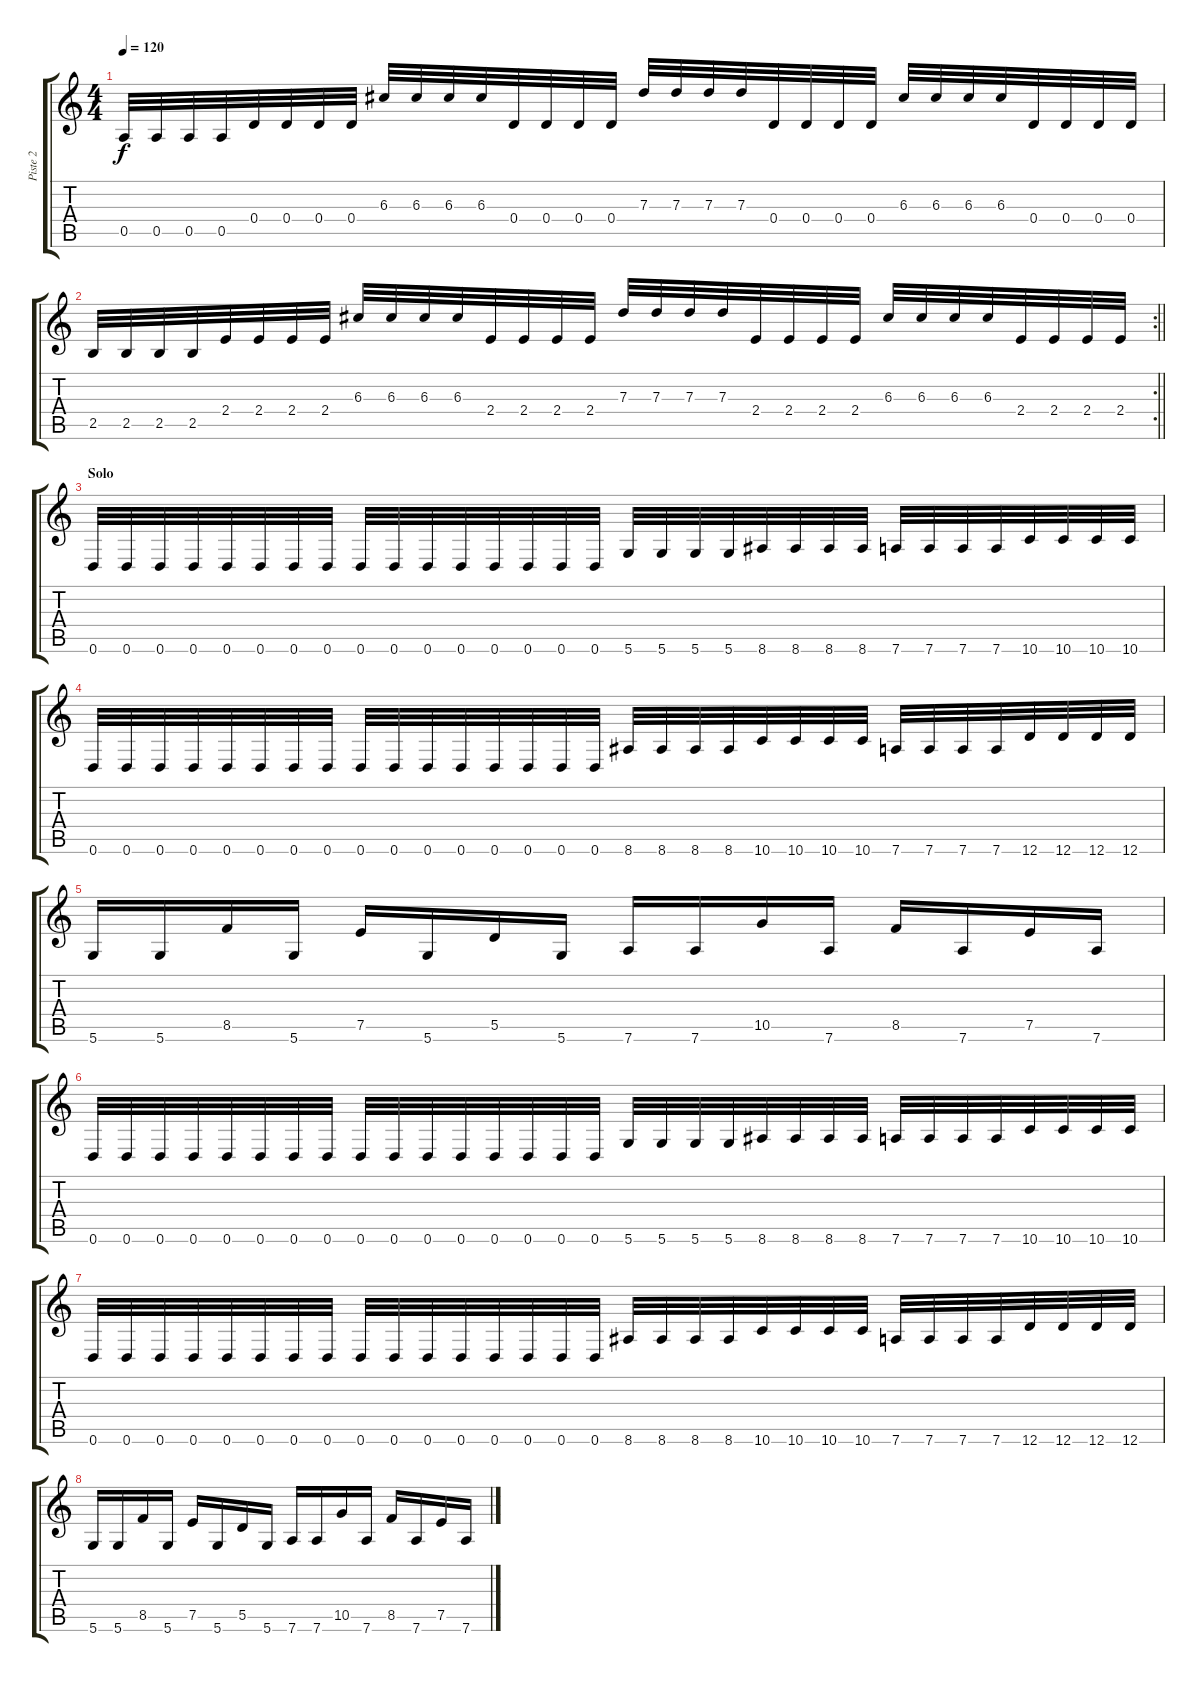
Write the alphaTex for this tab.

\track ("Piste 2" "Piste 2") {instrument overdrivenguitar}
\staff {score tabs}
\tuning (E4 B3 G3 D3 A2 D2) {hide}
\ts (4 4)
\tempo 120
\clef g2
\ks c
0.5.32{dy f} 0.5.32 0.5.32 0.5.32 0.4.32 0.4.32 0.4.32 0.4.32 6.3.32 6.3.32 6.3.32 6.3.32 0.4.32 0.4.32 0.4.32 0.4.32 7.3.32 7.3.32 7.3.32 7.3.32 0.4.32 0.4.32 0.4.32 0.4.32 6.3.32 6.3.32 6.3.32 6.3.32 0.4.32 0.4.32 0.4.32 0.4.32 |
\rc 2
\barLineRight lightlight
2.5.32 2.5.32 2.5.32 2.5.32 2.4.32 2.4.32 2.4.32 2.4.32 6.3.32 6.3.32 6.3.32 6.3.32 2.4.32 2.4.32 2.4.32 2.4.32 7.3.32 7.3.32 7.3.32 7.3.32 2.4.32 2.4.32 2.4.32 2.4.32 6.3.32 6.3.32 6.3.32 6.3.32 2.4.32 2.4.32 2.4.32 2.4.32 |
\section ("" "Solo")
0.6.32 0.6.32 0.6.32 0.6.32 0.6.32 0.6.32 0.6.32 0.6.32 0.6.32 0.6.32 0.6.32 0.6.32 0.6.32 0.6.32 0.6.32 0.6.32 5.6.32 5.6.32 5.6.32 5.6.32 8.6.32 8.6.32 8.6.32 8.6.32 7.6.32 7.6.32 7.6.32 7.6.32 10.6.32 10.6.32 10.6.32 10.6.32 |
0.6.32 0.6.32 0.6.32 0.6.32 0.6.32 0.6.32 0.6.32 0.6.32 0.6.32 0.6.32 0.6.32 0.6.32 0.6.32 0.6.32 0.6.32 0.6.32 8.6.32 8.6.32 8.6.32 8.6.32 10.6.32 10.6.32 10.6.32 10.6.32 7.6.32 7.6.32 7.6.32 7.6.32 12.6.32 12.6.32 12.6.32 12.6.32 |
5.6.16 5.6.16 8.5.16 5.6.16 7.5.16 5.6.16 5.5.16 5.6.16 7.6.16 7.6.16 10.5.16 7.6.16 8.5.16 7.6.16 7.5.16 7.6.16 |
0.6.32 0.6.32 0.6.32 0.6.32 0.6.32 0.6.32 0.6.32 0.6.32 0.6.32 0.6.32 0.6.32 0.6.32 0.6.32 0.6.32 0.6.32 0.6.32 5.6.32 5.6.32 5.6.32 5.6.32 8.6.32 8.6.32 8.6.32 8.6.32 7.6.32 7.6.32 7.6.32 7.6.32 10.6.32 10.6.32 10.6.32 10.6.32 |
0.6.32 0.6.32 0.6.32 0.6.32 0.6.32 0.6.32 0.6.32 0.6.32 0.6.32 0.6.32 0.6.32 0.6.32 0.6.32 0.6.32 0.6.32 0.6.32 8.6.32 8.6.32 8.6.32 8.6.32 10.6.32 10.6.32 10.6.32 10.6.32 7.6.32 7.6.32 7.6.32 7.6.32 12.6.32 12.6.32 12.6.32 12.6.32 |
5.6.16 5.6.16 8.5.16 5.6.16 7.5.16 5.6.16 5.5.16 5.6.16 7.6.16 7.6.16 10.5.16 7.6.16 8.5.16 7.6.16 7.5.16 7.6.16
